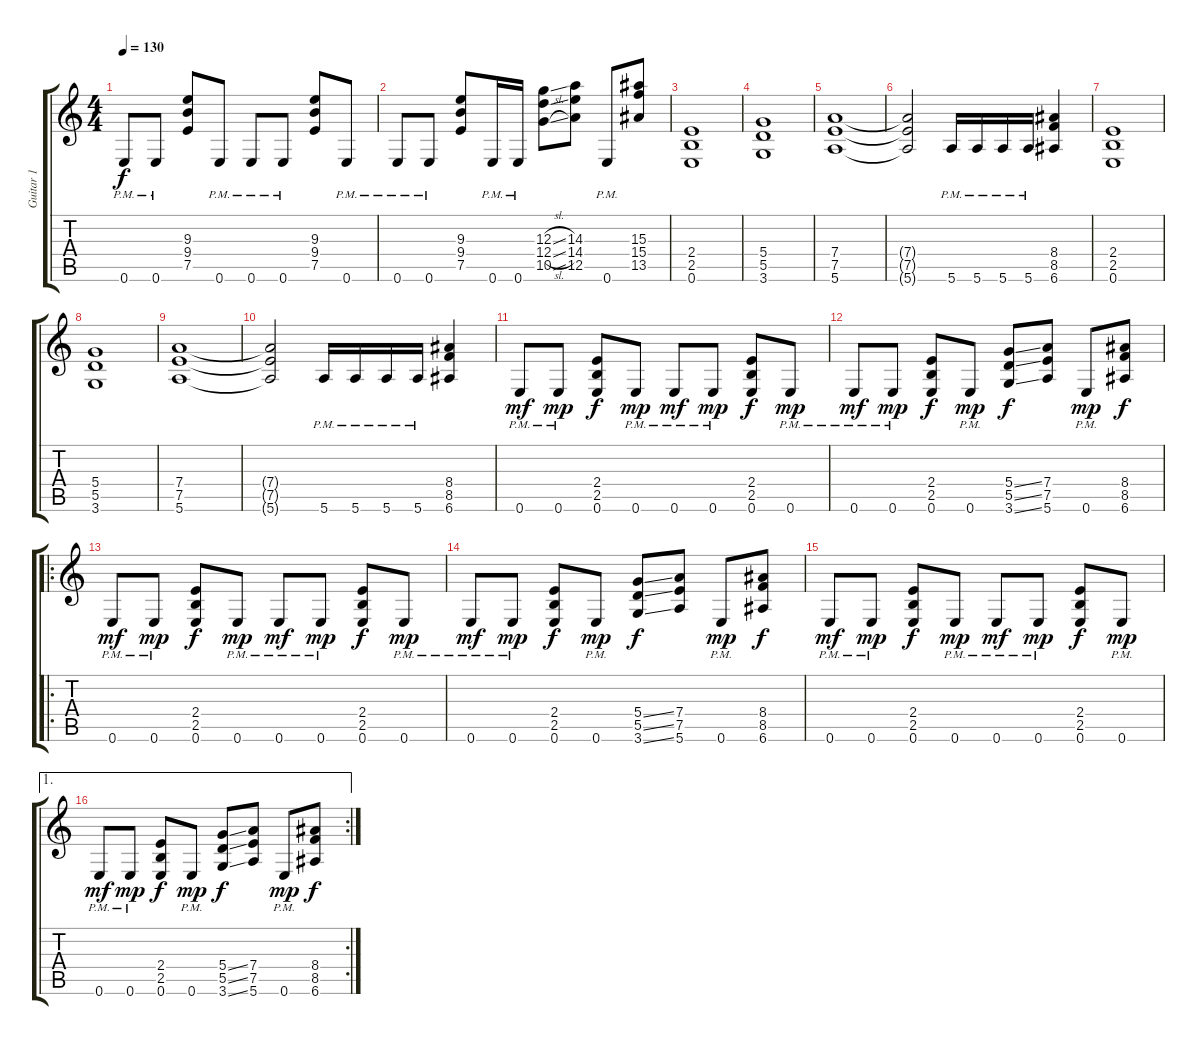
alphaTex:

\track ("Guitar 1" "Guitar 1") {instrument distortionguitar}
\staff {score tabs}
\tuning (E4 B3 G3 D3 A2 E2) {hide}
\ts (4 4)
\tempo 130
\clef g2
\ks c
0.6{pm}.8{dy f} 0.6{pm}.8 (9.3 9.4 7.5).8 0.6{pm}.8 0.6{pm}.8 0.6{pm}.8 (9.3 9.4 7.5).8 0.6{pm}.8 |
0.6{pm}.8 0.6{pm}.8 (9.3 9.4 7.5).8 0.6{pm}.16 0.6{pm}.16 (12.3{sl} 12.4{sl} 10.5{sl}).8 (14.3 14.4 12.5).8 0.6{pm}.8 (15.3 15.4 13.5).8 |
(2.4 2.5 0.6).1 |
(5.4 5.5 3.6).1 |
(7.4 7.5 5.6).1 |
(7.4{t} 7.5{t} 5.6{t}).2 5.6{pm}.16 5.6{pm}.16 5.6{pm}.16 5.6{pm}.16 (8.4 8.5 6.6).4 |
(2.4 2.5 0.6).1 |
(5.4 5.5 3.6).1 |
(7.4 7.5 5.6).1 |
(7.4{t} 7.5{t} 5.6{t}).2 5.6{pm}.16 5.6{pm}.16 5.6{pm}.16 5.6{pm}.16 (8.4 8.5 6.6).4 |
0.6{pm}.8{dy mf instrument acousticguitarsteel} 0.6{pm}.8{dy mp} (2.4 2.5 0.6).8{dy f} 0.6{pm}.8{dy mp} 0.6{pm}.8{dy mf} 0.6{pm}.8{dy mp} (2.4 2.5 0.6).8{dy f} 0.6{pm}.8{dy mp} |
0.6{pm}.8{dy mf} 0.6{pm}.8{dy mp} (2.4 2.5 0.6).8{dy f} 0.6{pm}.8{dy mp} (5.4{ss} 5.5{ss} 3.6{ss}).8{dy f} (7.4 7.5 5.6).8 0.6{pm}.8{dy mp} (8.4 8.5 6.6).8{dy f} |
\ro
0.6{pm}.8{dy mf instrument acousticguitarsteel} 0.6{pm}.8{dy mp} (2.4 2.5 0.6).8{dy f} 0.6{pm}.8{dy mp} 0.6{pm}.8{dy mf} 0.6{pm}.8{dy mp} (2.4 2.5 0.6).8{dy f} 0.6{pm}.8{dy mp} |
0.6{pm}.8{dy mf} 0.6{pm}.8{dy mp} (2.4 2.5 0.6).8{dy f} 0.6{pm}.8{dy mp} (5.4{ss} 5.5{ss} 3.6{ss}).8{dy f} (7.4 7.5 5.6).8 0.6{pm}.8{dy mp} (8.4 8.5 6.6).8{dy f} |
0.6{pm}.8{dy mf instrument acousticguitarsteel} 0.6{pm}.8{dy mp} (2.4 2.5 0.6).8{dy f} 0.6{pm}.8{dy mp} 0.6{pm}.8{dy mf} 0.6{pm}.8{dy mp} (2.4 2.5 0.6).8{dy f} 0.6{pm}.8{dy mp} |
\ae 1
\rc 2
0.6{pm}.8{dy mf} 0.6{pm}.8{dy mp} (2.4 2.5 0.6).8{dy f} 0.6{pm}.8{dy mp} (5.4{ss} 5.5{ss} 3.6{ss}).8{dy f} (7.4 7.5 5.6).8 0.6{pm}.8{dy mp} (8.4 8.5 6.6).8{dy f}
